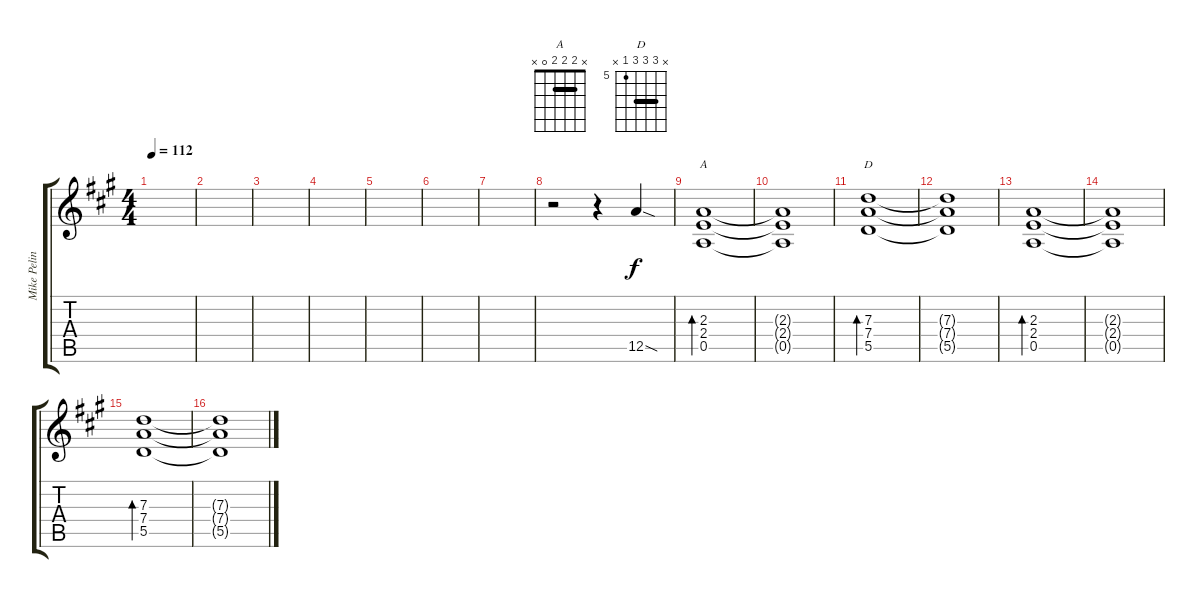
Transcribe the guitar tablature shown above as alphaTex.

\track ("Mike Pelino" "Mike Pelin") {instrument distortionguitar}
\staff {score tabs}
\tuning (E4 B3 G3 D3 A2 E2) {hide}
\chord ("A" x 2 2 2 0 x) {barre 2}
\chord ("D" x 7 7 7 5 x) {firstfret 5 barre 7}
\ts (4 4)
\tempo 112
\clef g2
\ks a
|
|
|
|
|
|
|
r.2 r.4 12.5{sod}.4 |
(2.3 2.4 0.5).1{bd 60 ch "A"} |
(2.3{t} 2.4{t} 0.5{t}).1 |
(7.3 7.4 5.5).1{bd 60 ch "D"} |
(7.3{t} 7.4{t} 5.5{t}).1 |
(2.3 2.4 0.5).1{bd 60} |
(2.3{t} 2.4{t} 0.5{t}).1 |
(7.3 7.4 5.5).1{bd 60} |
(7.3{t} 7.4{t} 5.5{t}).1
